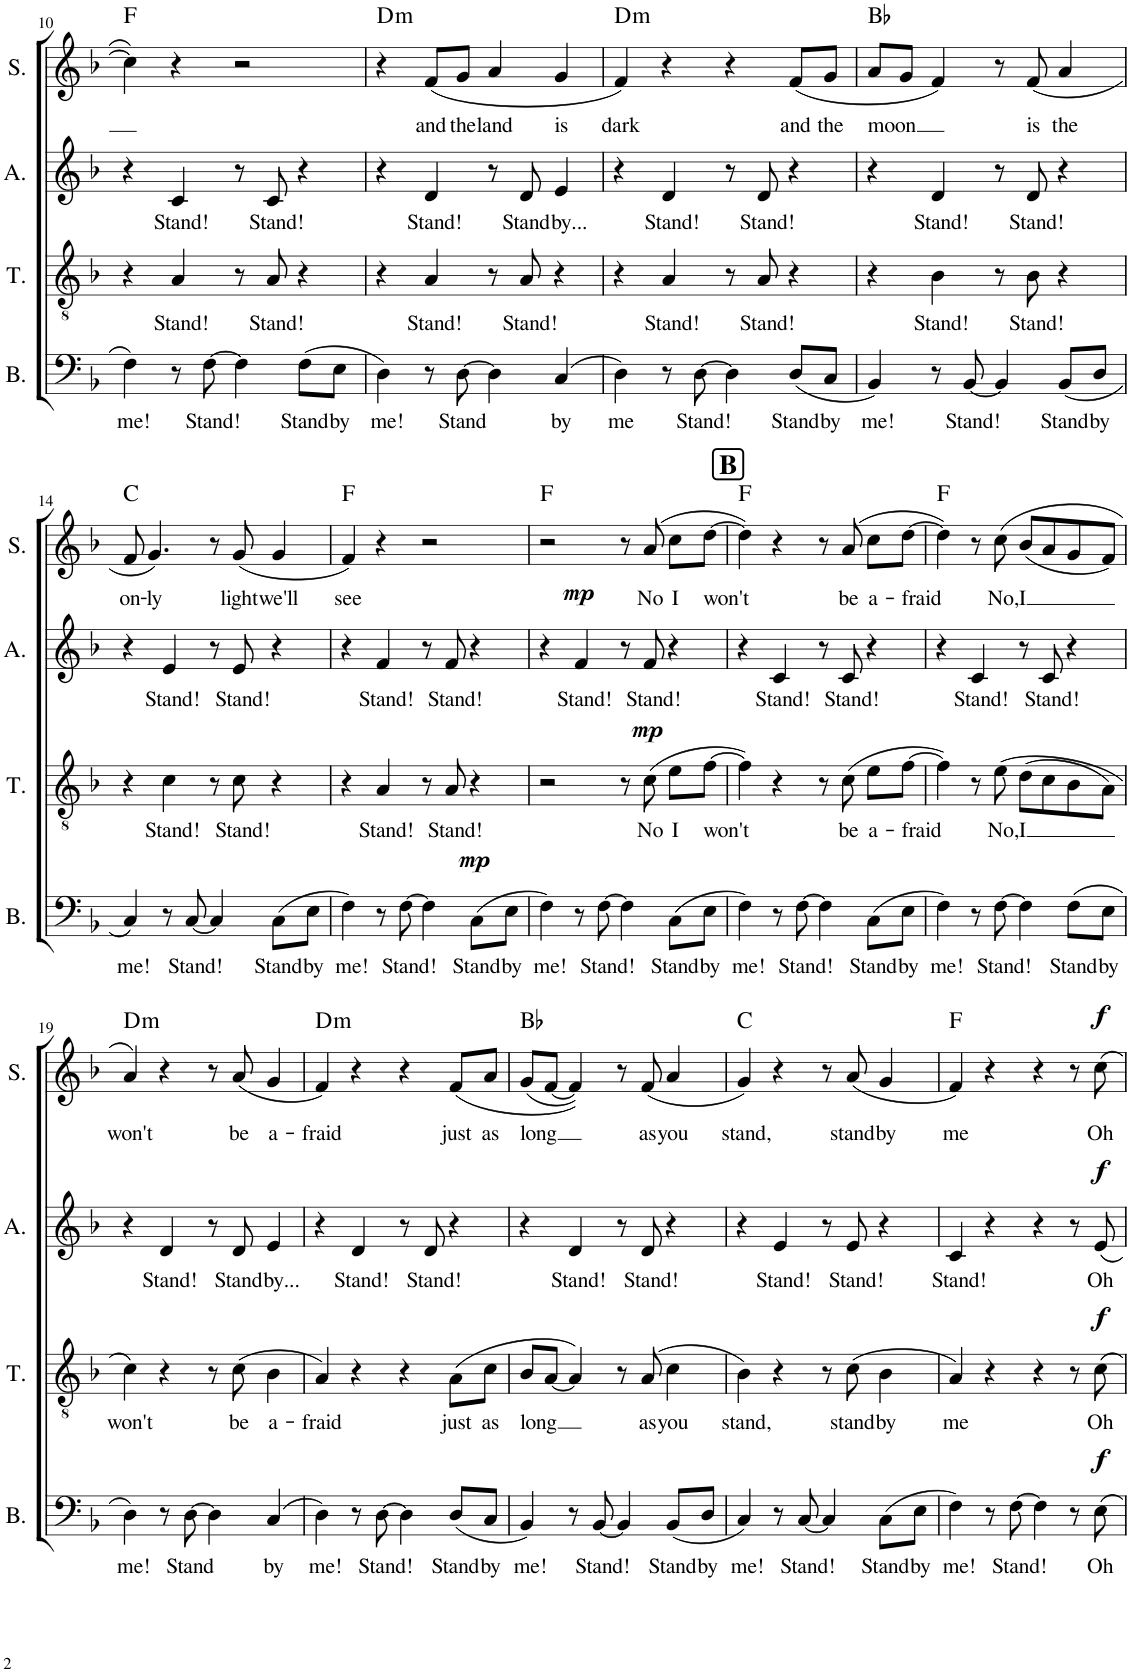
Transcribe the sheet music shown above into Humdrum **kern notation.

**kern	**text	**dynam	**kern	**text	**dynam	**kern	**text	**dynam	**kern	**text	**dynam	**harte
*part4	*part4	*part4	*part3	*part3	*part3	*part2	*part2	*part2	*part1	*part1	*part1	*part1
*staff4	*staff4	*staff4	*staff3	*staff3	*staff3	*staff2	*staff2	*staff2	*staff1	*staff1	*staff1	*
*I"Bass	*	*	*I"Tenor	*	*	*I"Alto	*	*	*I"Soprano	*	*	*
*I'B.	*	*	*I'T.	*	*	*I'A.	*	*	*I'S.	*	*	*
!!LO:PB:g=z
*clefF4	*	*	*clefGv2	*	*	*clefG2	*	*	*clefG2	*	*	*
*k[b-]	*	*	*k[b-]	*	*	*k[b-]	*	*	*k[b-]	*	*	*
*M4/4	*	*	*M4/4	*	*	*M4/4	*	*	*M4/4	*	*	*
=10	=10	=10	=10	=10	=10	=10	=10	=10	=10	=10	=10	=10
!	!LO:LY:b	!	!	!	!	!	!	!	!	!	!	!
4F\	me!	.	4r	.	.	4r	.	.	4cc\]	.	.	F:maj
!	!	!	!	!LO:LY:b	!	!	!LO:LY:b	!	!	!	!	!
8r	.	.	4A/	Stand!	.	4c/	Stand!	.	4r	.	.	.
!	!LO:LY:b	!	!	!	!	!	!	!	!	!	!	!
[8F\	Stand!	.	.	.	.	.	.	.	.	.	.	.
4F\]	.	.	8r	.	.	8r	.	.	2r	.	.	.
!	!	!	!	!LO:LY:b	!	!	!LO:LY:b	!	!	!	!	!
.	.	.	8A/	Stand!	.	8c/	Stand!	.	.	.	.	.
!	!LO:LY:b	!	!	!	!	!	!	!	!	!	!	!
(8F\L	Stand	.	4r	.	.	4r	.	.	.	.	.	.
!	!LO:LY:b	!	!	!	!	!	!	!	!	!	!	!
8E\J	by	.	.	.	.	.	.	.	.	.	.	.
=11	=11	=11	=11	=11	=11	=11	=11	=11	=11	=11	=11	=11
!	!LO:LY:b	!	!	!	!	!	!	!	!	!	!	!LO:H:kt=m
4D\)	me!	.	4r	.	.	4r	.	.	4r	.	.	D:min
!	!	!	!	!LO:LY:b	!	!	!LO:LY:b	!	!	!LO:LY:b	!	!
8r	.	.	4A/	Stand!	.	4d/	Stand!	.	(8f/L	and	.	.
!	!LO:LY:b	!	!	!	!	!	!	!	!	!LO:LY:b	!	!
[8D\	Stand	.	.	.	.	.	.	.	8g/J	the	.	.
!	!	!	!	!	!	!	!	!	!	!LO:LY:b	!	!
4D\]	.	.	8r	.	.	8r	.	.	4a/	land	.	.
!	!	!	!	!LO:LY:b	!	!	!LO:LY:b	!	!	!	!	!
.	.	.	8A/	Stand!	.	8d/	Stand	.	.	.	.	.
!	!LO:LY:b	!	!	!	!	!	!LO:LY:b	!	!	!LO:LY:b	!	!
(4C/	by	.	4r	.	.	4e/	by...	.	4g/	is	.	.
=12	=12	=12	=12	=12	=12	=12	=12	=12	=12	=12	=12	=12
!	!LO:LY:b	!	!	!	!	!	!	!	!	!LO:LY:b	!	!LO:H:kt=m
4D\)	me	.	4r	.	.	4r	.	.	4f/)	dark	.	D:min
!	!	!	!	!LO:LY:b	!	!	!LO:LY:b	!	!	!	!	!
8r	.	.	4A/	Stand!	.	4d/	Stand!	.	4r	.	.	.
!	!LO:LY:b	!	!	!	!	!	!	!	!	!	!	!
[8D\	Stand!	.	.	.	.	.	.	.	.	.	.	.
4D\]	.	.	8r	.	.	8r	.	.	4r	.	.	.
!	!	!	!	!LO:LY:b	!	!	!LO:LY:b	!	!	!	!	!
.	.	.	8A/	Stand!	.	8d/	Stand!	.	.	.	.	.
!	!LO:LY:b	!	!	!	!	!	!	!	!	!LO:LY:b	!	!
(8D/L	Stand	.	4r	.	.	4r	.	.	(8f/L	and	.	.
!	!LO:LY:b	!	!	!	!	!	!	!	!	!LO:LY:b	!	!
8C/J	by	.	.	.	.	.	.	.	8g/J	the	.	.
=13	=13	=13	=13	=13	=13	=13	=13	=13	=13	=13	=13	=13
!	!LO:LY:b	!	!	!	!	!	!	!	!	!LO:LY:b	!	!
4BB-/)	me!	.	4r	.	.	4r	.	.	8a/L	moon	.	Bb:maj
.	.	.	.	.	.	.	.	.	8g/J	.	.	.
!	!	!	!	!LO:LY:b	!	!	!LO:LY:b	!	!	!	!	!
8r	.	.	4B-\	Stand!	.	4d/	Stand!	.	4f/)	.	.	.
!	!LO:LY:b	!	!	!	!	!	!	!	!	!	!	!
[8BB-/	Stand!	.	.	.	.	.	.	.	.	.	.	.
4BB-/]	.	.	8r	.	.	8r	.	.	8r	.	.	.
!	!	!	!	!LO:LY:b	!	!	!LO:LY:b	!	!	!LO:LY:b	!	!
.	.	.	8B-\	Stand!	.	8d/	Stand!	.	(8f/	is	.	.
!	!LO:LY:b	!	!	!	!	!	!	!	!	!LO:LY:b	!	!
(8BB-/L	Stand	.	4r	.	.	4r	.	.	4a/	the	.	.
!	!LO:LY:b	!	!	!	!	!	!	!	!	!	!	!
8D/J	by	.	.	.	.	.	.	.	.	.	.	.
!!LO:LB:g=z
=14	=14	=14	=14	=14	=14	=14	=14	=14	=14	=14	=14	=14
!	!LO:LY:b	!	!	!	!	!	!	!	!	!LO:LY:b	!	!
4C/)	me!	.	4r	.	.	4r	.	.	8f/	on-	.	C:maj
!	!	!	!	!	!	!	!	!	!	!LO:LY:b	!	!
.	.	.	.	.	.	.	.	.	4.g/)	-ly	.	.
!	!	!	!	!LO:LY:b	!	!	!LO:LY:b	!	!	!	!	!
8r	.	.	4c\	Stand!	.	4e/	Stand!	.	.	.	.	.
!	!LO:LY:b	!	!	!	!	!	!	!	!	!	!	!
[8C/	Stand!	.	.	.	.	.	.	.	.	.	.	.
4C/]	.	.	8r	.	.	8r	.	.	8r	.	.	.
!	!	!	!	!LO:LY:b	!	!	!LO:LY:b	!	!	!LO:LY:b	!	!
.	.	.	8c\	Stand!	.	8e/	Stand!	.	(8g/	light	.	.
!	!LO:LY:b	!	!	!	!	!	!	!	!	!LO:LY:b	!	!
(8C\L	Stand	.	4r	.	.	4r	.	.	4g/	we'll	.	.
!	!LO:LY:b	!	!	!	!	!	!	!	!	!	!	!
8E\J	by	.	.	.	.	.	.	.	.	.	.	.
=15	=15	=15	=15	=15	=15	=15	=15	=15	=15	=15	=15	=15
!	!LO:LY:b	!	!	!	!	!	!	!	!	!LO:LY:b	!	!
4F\)	me!	.	4r	.	.	4r	.	.	4f/)	see	.	F:maj
!	!	!	!	!LO:LY:b	!	!	!LO:LY:b	!	!	!	!	!
8r	.	.	4A/	Stand!	.	4f/	Stand!	.	4r	.	.	.
!	!LO:LY:b	!	!	!	!	!	!	!	!	!	!	!
[8F\	Stand!	.	.	.	.	.	.	.	.	.	.	.
4F\]	.	.	8r	.	.	8r	.	.	2r	.	.	.
!	!	!	!	!LO:LY:b	!	!	!LO:LY:b	!	!	!	!	!
.	.	.	8A/	Stand!	.	8f/	Stand!	.	.	.	.	.
!	!LO:LY:b	!LO:DY:a	!	!	!	!	!	!	!	!	!	!
(8C\L	Stand	mp	4r	.	.	4r	.	.	.	.	.	.
!	!LO:LY:b	!	!	!	!	!	!	!	!	!	!	!
8E\J	by	.	.	.	.	.	.	.	.	.	.	.
=16	=16	=16	=16	=16	=16	=16	=16	=16	=16	=16	=16	=16
!	!LO:LY:b	!	!	!	!	!	!	!	!	!	!	!
4F\)	me!	.	2r	.	.	4r	.	.	2r	.	.	F:maj
!	!	!	!	!	!	!	!LO:LY:b	!LO:DY:a	!	!	!	!
8r	.	.	.	.	.	4f/	Stand!	mp	.	.	.	.
!	!LO:LY:b	!	!	!	!	!	!	!	!	!	!	!
[8F\	Stand!	.	.	.	.	.	.	.	.	.	.	.
4F\]	.	.	8r	.	.	8r	.	.	8r	.	.	.
!	!	!	!	!LO:LY:b	!LO:DY:a	!	!LO:LY:b	!	!	!LO:LY:b	!	!
.	.	.	(8c\	No	mp	8f/	Stand!	.	(8a/	No	.	.
!	!LO:LY:b	!	!	!LO:LY:b	!	!	!	!	!	!LO:LY:b	!	!
(8C\L	Stand	.	8e\L	I	.	4r	.	.	8cc\L	I	.	.
!	!LO:LY:b	!	!	!LO:LY:b	!	!	!	!	!	!LO:LY:b	!	!
8E\J	by	.	[8f\J	won't	.	.	.	.	[8dd\J	won't	.	.
!!LO:REH:place=s1:a:B:cj:fs=14:t=B
=17	=17	=17	=17	=17	=17	=17	=17	=17	=17	=17	=17	=17
!	!LO:LY:b	!	!	!	!	!	!	!	!	!	!	!
4F\)	me!	.	4f\])	.	.	4r	.	.	4dd\])	.	.	F:maj
!	!	!	!	!	!	!	!LO:LY:b	!	!	!	!	!
8r	.	.	4r	.	.	4c/	Stand!	.	4r	.	.	.
!	!LO:LY:b	!	!	!	!	!	!	!	!	!	!	!
[8F\	Stand!	.	.	.	.	.	.	.	.	.	.	.
4F\]	.	.	8r	.	.	8r	.	.	8r	.	.	.
!	!	!	!	!LO:LY:b	!	!	!LO:LY:b	!	!	!LO:LY:b	!	!
.	.	.	(8c\	be	.	8c/	Stand!	.	(8a/	be	.	.
!	!LO:LY:b	!	!	!LO:LY:b	!	!	!	!	!	!LO:LY:b	!	!
(8C\L	Stand	.	8e\L	a-	.	4r	.	.	8cc\L	a-	.	.
!	!LO:LY:b	!	!	!LO:LY:b	!	!	!	!	!	!LO:LY:b	!	!
8E\J	by	.	[8f\J	-fraid	.	.	.	.	[8dd\J	-fraid	.	.
=18	=18	=18	=18	=18	=18	=18	=18	=18	=18	=18	=18	=18
!	!LO:LY:b	!	!	!	!	!	!	!	!	!	!	!
4F\)	me!	.	4f\])	.	.	4r	.	.	4dd\])	.	.	F:maj
!	!	!	!	!	!	!	!LO:LY:b	!	!	!	!	!
8r	.	.	8r	.	.	4c/	Stand!	.	8r	.	.	.
!	!LO:LY:b	!	!	!LO:LY:b	!	!	!	!	!	!LO:LY:b	!	!
[8F\	Stand!	.	(8e\	No,	.	.	.	.	(8cc\	No,	.	.
!	!	!	!	!LO:LY:b	!	!	!	!	!	!LO:LY:b	!	!
4F\]	.	.	(8d\L	I	.	8r	.	.	(8b-/L	I	.	.
!	!	!	!	!	!	!	!LO:LY:b	!	!	!	!	!
.	.	.	8c\	.	.	8c/	Stand!	.	8a/	.	.	.
!	!LO:LY:b	!	!	!	!	!	!	!	!	!	!	!
(8F\L	Stand	.	8B-\	.	.	4r	.	.	8g/	.	.	.
!	!LO:LY:b	!	!	!	!	!	!	!	!	!	!	!
8E\J	by	.	8A\J)	.	.	.	.	.	8f/J)	.	.	.
!!LO:LB:g=z
=19	=19	=19	=19	=19	=19	=19	=19	=19	=19	=19	=19	=19
!	!LO:LY:b	!	!	!LO:LY:b	!	!	!	!	!	!LO:LY:b	!	!LO:H:kt=m
4D\)	me!	.	4c\)	won't	.	4r	.	.	4a/)	won't	.	D:min
!	!	!	!	!	!	!	!LO:LY:b	!	!	!	!	!
8r	.	.	4r	.	.	4d/	Stand!	.	4r	.	.	.
!	!LO:LY:b	!	!	!	!	!	!	!	!	!	!	!
[8D\	Stand	.	.	.	.	.	.	.	.	.	.	.
4D\]	.	.	8r	.	.	8r	.	.	8r	.	.	.
!	!	!	!	!LO:LY:b	!	!	!LO:LY:b	!	!	!LO:LY:b	!	!
.	.	.	(8c\	be	.	8d/	Stand	.	(8a/	be	.	.
!	!LO:LY:b	!	!	!LO:LY:b	!	!	!LO:LY:b	!	!	!LO:LY:b	!	!
(4C/	by	.	4B-\	a-	.	4e/	by...	.	4g/	a-	.	.
=20	=20	=20	=20	=20	=20	=20	=20	=20	=20	=20	=20	=20
!	!LO:LY:b	!	!	!LO:LY:b	!	!	!	!	!	!LO:LY:b	!	!LO:H:kt=m
4D\)	me!	.	4A/)	-fraid	.	4r	.	.	4f/)	-fraid	.	D:min
!	!	!	!	!	!	!	!LO:LY:b	!	!	!	!	!
8r	.	.	4r	.	.	4d/	Stand!	.	4r	.	.	.
!	!LO:LY:b	!	!	!	!	!	!	!	!	!	!	!
[8D\	Stand!	.	.	.	.	.	.	.	.	.	.	.
4D\]	.	.	4r	.	.	8r	.	.	4r	.	.	.
!	!	!	!	!	!	!	!LO:LY:b	!	!	!	!	!
.	.	.	.	.	.	8d/	Stand!	.	.	.	.	.
!	!LO:LY:b	!	!	!LO:LY:b	!	!	!	!	!	!LO:LY:b	!	!
(8D/L	Stand	.	(8A\L	just	.	4r	.	.	(8f/L	just	.	.
!	!LO:LY:b	!	!	!LO:LY:b	!	!	!	!	!	!LO:LY:b	!	!
8C/J	by	.	8c\J	as	.	.	.	.	8a/J	as	.	.
=21	=21	=21	=21	=21	=21	=21	=21	=21	=21	=21	=21	=21
!	!LO:LY:b	!	!	!LO:LY:b	!	!	!	!	!	!LO:LY:b	!	!
4BB-/)	me!	.	8B-/L	long	.	4r	.	.	(8g/L	long	.	Bb:maj
.	.	.	[8A/J	.	.	.	.	.	[8f/J	.	.	.
!	!	!	!	!	!	!	!LO:LY:b	!	!	!	!	!
8r	.	.	4A/])	.	.	4d/	Stand!	.	4f/]))	.	.	.
!	!LO:LY:b	!	!	!	!	!	!	!	!	!	!	!
[8BB-/	Stand!	.	.	.	.	.	.	.	.	.	.	.
4BB-/]	.	.	8r	.	.	8r	.	.	8r	.	.	.
!	!	!	!	!LO:LY:b	!	!	!LO:LY:b	!	!	!LO:LY:b	!	!
.	.	.	(8A/	as	.	8d/	Stand!	.	(8f/	as	.	.
!	!LO:LY:b	!	!	!LO:LY:b	!	!	!	!	!	!LO:LY:b	!	!
(8BB-/L	Stand	.	4c\	you	.	4r	.	.	4a/	you	.	.
!	!LO:LY:b	!	!	!	!	!	!	!	!	!	!	!
8D/J	by	.	.	.	.	.	.	.	.	.	.	.
=22	=22	=22	=22	=22	=22	=22	=22	=22	=22	=22	=22	=22
!	!LO:LY:b	!	!	!LO:LY:b	!	!	!	!	!	!LO:LY:b	!	!
4C/)	me!	.	4B-\)	stand,	.	4r	.	.	4g/)	stand,	.	C:maj
!	!	!	!	!	!	!	!LO:LY:b	!	!	!	!	!
8r	.	.	4r	.	.	4e/	Stand!	.	4r	.	.	.
!	!LO:LY:b	!	!	!	!	!	!	!	!	!	!	!
[8C/	Stand!	.	.	.	.	.	.	.	.	.	.	.
4C/]	.	.	8r	.	.	8r	.	.	8r	.	.	.
!	!	!	!	!LO:LY:b	!	!	!LO:LY:b	!	!	!LO:LY:b	!	!
.	.	.	(8c\	stand	.	8e/	Stand!	.	(8a/	stand	.	.
!	!LO:LY:b	!	!	!LO:LY:b	!	!	!	!	!	!LO:LY:b	!	!
(8C\L	Stand	.	4B-\	by	.	4r	.	.	4g/	by	.	.
!	!LO:LY:b	!	!	!	!	!	!	!	!	!	!	!
8E\J	by	.	.	.	.	.	.	.	.	.	.	.
=23	=23	=23	=23	=23	=23	=23	=23	=23	=23	=23	=23	=23
!	!LO:LY:b	!	!	!LO:LY:b	!	!	!LO:LY:b	!	!	!LO:LY:b	!	!
4F\)	me!	.	4A/)	me	.	4c/	Stand!	.	4f/)	me	.	F:maj
8r	.	.	4r	.	.	4r	.	.	4r	.	.	.
!	!LO:LY:b	!	!	!	!	!	!	!	!	!	!	!
[8F\	Stand!	.	.	.	.	.	.	.	.	.	.	.
4F\]	.	.	4r	.	.	4r	.	.	4r	.	.	.
8r	.	.	8r	.	.	8r	.	.	8r	.	.	.
!	!LO:LY:b	!LO:DY:a	!	!LO:LY:b	!LO:DY:a	!	!LO:LY:b	!LO:DY:a	!	!LO:LY:b	!LO:DY:a	!
8E\	Oh	f	8c\	Oh	f	8e/	Oh	f	8cc\	Oh	f	.
=	=	=	=	=	=	=	=	=	=	=	=	=
*-	*-	*-	*-	*-	*-	*-	*-	*-	*-	*-	*-	*-
